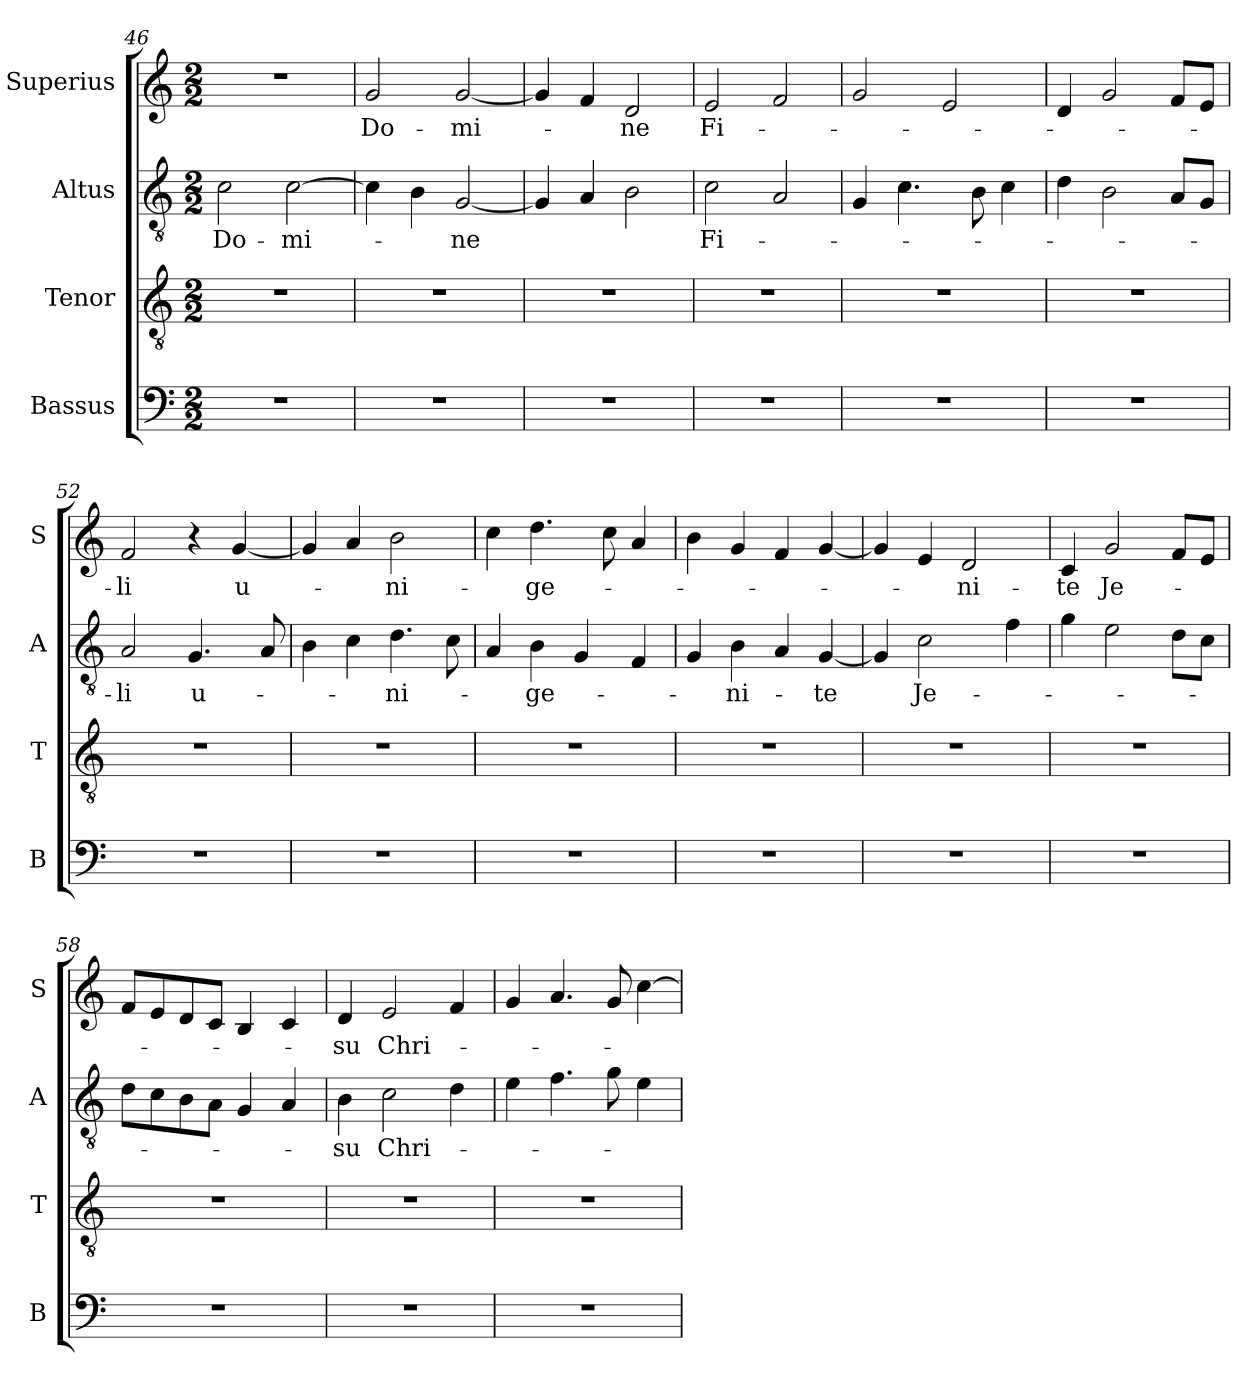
**kern	**kern	**kern	**text	**kern	**text
*part4	*part3	*part2	*part2	*part1	*part1
*staff4	*staff3	*staff2	*staff2	*staff1	*staff1
*I"Bassus	*I"Tenor	*I"Altus	*	*I"Superius	*
*I'B	*I'T	*I'A	*	*I'S	*
*clefF4	*clefGv2	*clefGv2	*	*clefG2	*
*k[]	*k[]	*k[]	*	*k[]	*
*M2/2	*M2/2	*M2/2	*	*M2/2	*
=46	=46	=46	=46	=46	=46
1r	1r	2c	Do-	1r	.
.	.	[2c	-mi-	.	.
=47	=47	=47	=47	=47	=47
1r	1r	4c]	.	2g	Do-
.	.	4B	.	.	.
.	.	[2G	-ne	[2g	-mi-
=48	=48	=48	=48	=48	=48
1r	1r	4G]	.	4g]	.
.	.	4A	.	4f	.
.	.	2B	.	2d	-ne
=49	=49	=49	=49	=49	=49
1r	1r	2c	Fi-	2e	Fi-
.	.	2A	.	2f	.
=50	=50	=50	=50	=50	=50
1r	1r	4G	.	2g	.
.	.	4.c	.	.	.
.	.	.	.	2e	.
.	.	8B	.	.	.
.	.	4c	.	.	.
=51	=51	=51	=51	=51	=51
1r	1r	4d	.	4d	.
.	.	2B	.	2g	.
.	.	8AL	.	8fL	.
.	.	8GJ	.	8eJ	.
=52	=52	=52	=52	=52	=52
1r	1r	2A	-li	2f	-li
.	.	4.G	u-	4r	.
.	.	.	.	[4g	u-
.	.	8A	.	.	.
=53	=53	=53	=53	=53	=53
1r	1r	4B	.	4g]	.
.	.	4c	.	4a	.
.	.	4.d	-ni-	2b	-ni-
.	.	8c	.	.	.
=54	=54	=54	=54	=54	=54
1r	1r	4A	.	4cc	.
.	.	4B	-ge-	4.dd	-ge-
.	.	4G	.	.	.
.	.	.	.	8cc	.
.	.	4F	.	4a	.
=55	=55	=55	=55	=55	=55
1r	1r	4G	.	4b	.
.	.	4B	-ni-	4g	.
.	.	4A	.	4f	.
.	.	[4G	-te	[4g	.
=56	=56	=56	=56	=56	=56
1r	1r	4G]	.	4g]	.
.	.	2c	Je-	4e	.
.	.	.	.	2d	-ni-
.	.	4f	.	.	.
=57	=57	=57	=57	=57	=57
1r	1r	4g	.	4c	-te
.	.	2e	.	2g	Je-
.	.	8dL	.	8fL	.
.	.	8cJ	.	8eJ	.
=58	=58	=58	=58	=58	=58
1r	1r	8dL	.	8fL	.
.	.	8c	.	8e	.
.	.	8B	.	8d	.
.	.	8AJ	.	8cJ	.
.	.	4G	.	4B	.
.	.	4A	.	4c	.
=59	=59	=59	=59	=59	=59
1r	1r	4B	-su	4d	-su
.	.	2c	Chri-	2e	Chri-
.	.	4d	.	4f	.
=60	=60	=60	=60	=60	=60
1r	1r	4e	.	4g	.
.	.	4.f	.	4.a	.
.	.	8g	.	8g	.
.	.	4e	.	[4cc	.
=	=	=	=	=	=
*-	*-	*-	*-	*-	*-
